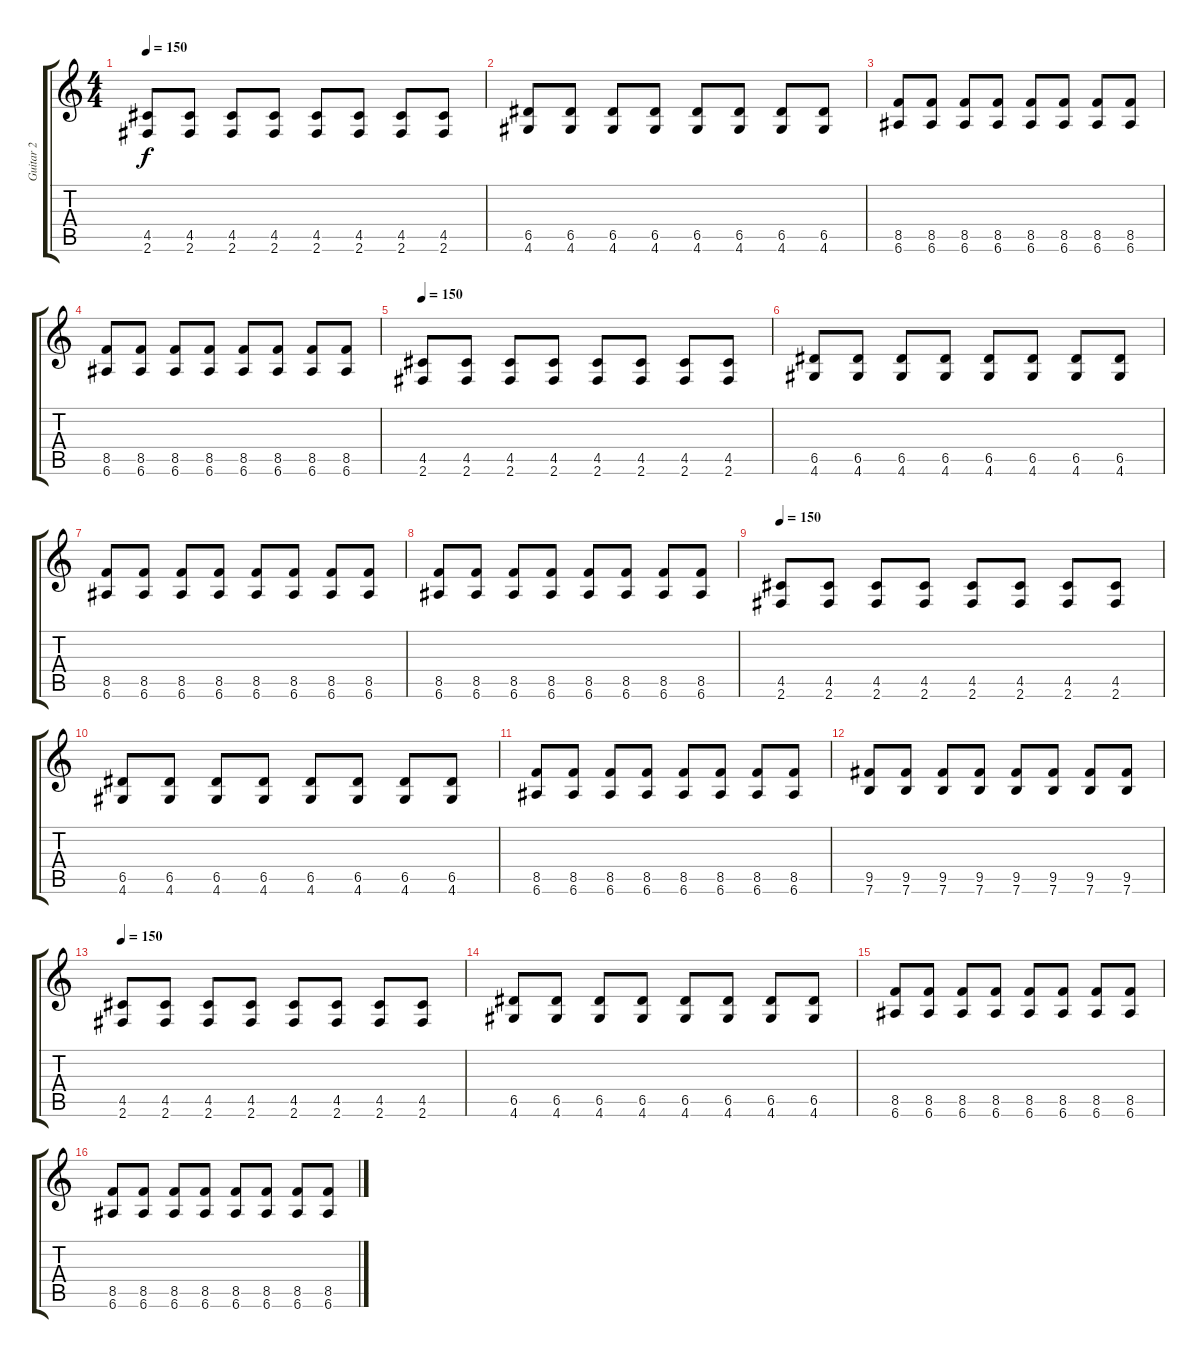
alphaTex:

\track ("Guitar 2" "Guitar 2") {instrument electricguitarmuted}
\staff {score tabs}
\tuning (E4 B3 G3 D3 A2 E2) {hide}
\ts (4 4)
\tempo 150
\clef g2
\ks c
(4.5 2.6).8{dy f volume 10 instrument distortionguitar} (4.5 2.6).8 (4.5 2.6).8 (4.5 2.6).8 (4.5 2.6).8 (4.5 2.6).8 (4.5 2.6).8 (4.5 2.6).8 |
(6.5 4.6).8 (6.5 4.6).8 (6.5 4.6).8 (6.5 4.6).8 (6.5 4.6).8 (6.5 4.6).8 (6.5 4.6).8 (6.5 4.6).8 |
(8.5 6.6).8 (8.5 6.6).8 (8.5 6.6).8 (8.5 6.6).8 (8.5 6.6).8 (8.5 6.6).8 (8.5 6.6).8 (8.5 6.6).8 |
(8.5 6.6).8 (8.5 6.6).8 (8.5 6.6).8 (8.5 6.6).8 (8.5 6.6).8 (8.5 6.6).8 (8.5 6.6).8 (8.5 6.6).8 |
\tempo 150
(4.5 2.6).8{instrument distortionguitar} (4.5 2.6).8 (4.5 2.6).8 (4.5 2.6).8 (4.5 2.6).8 (4.5 2.6).8 (4.5 2.6).8 (4.5 2.6).8 |
(6.5 4.6).8 (6.5 4.6).8 (6.5 4.6).8 (6.5 4.6).8 (6.5 4.6).8 (6.5 4.6).8 (6.5 4.6).8 (6.5 4.6).8 |
(8.5 6.6).8 (8.5 6.6).8 (8.5 6.6).8 (8.5 6.6).8 (8.5 6.6).8 (8.5 6.6).8 (8.5 6.6).8 (8.5 6.6).8 |
(8.5 6.6).8 (8.5 6.6).8 (8.5 6.6).8 (8.5 6.6).8 (8.5 6.6).8 (8.5 6.6).8 (8.5 6.6).8 (8.5 6.6).8 |
\tempo 150
(4.5 2.6).8{instrument distortionguitar} (4.5 2.6).8 (4.5 2.6).8 (4.5 2.6).8 (4.5 2.6).8 (4.5 2.6).8 (4.5 2.6).8 (4.5 2.6).8 |
(6.5 4.6).8 (6.5 4.6).8 (6.5 4.6).8 (6.5 4.6).8 (6.5 4.6).8 (6.5 4.6).8 (6.5 4.6).8 (6.5 4.6).8 |
(8.5 6.6).8 (8.5 6.6).8 (8.5 6.6).8 (8.5 6.6).8 (8.5 6.6).8 (8.5 6.6).8 (8.5 6.6).8 (8.5 6.6).8 |
(9.5 7.6).8 (9.5 7.6).8 (9.5 7.6).8 (9.5 7.6).8 (9.5 7.6).8 (9.5 7.6).8 (9.5 7.6).8 (9.5 7.6).8 |
\tempo 150
(4.5 2.6).8{instrument distortionguitar} (4.5 2.6).8 (4.5 2.6).8 (4.5 2.6).8 (4.5 2.6).8 (4.5 2.6).8 (4.5 2.6).8 (4.5 2.6).8 |
(6.5 4.6).8 (6.5 4.6).8 (6.5 4.6).8 (6.5 4.6).8 (6.5 4.6).8 (6.5 4.6).8 (6.5 4.6).8 (6.5 4.6).8 |
(8.5 6.6).8 (8.5 6.6).8 (8.5 6.6).8 (8.5 6.6).8 (8.5 6.6).8 (8.5 6.6).8 (8.5 6.6).8 (8.5 6.6).8 |
(8.5 6.6).8 (8.5 6.6).8 (8.5 6.6).8 (8.5 6.6).8 (8.5 6.6).8 (8.5 6.6).8 (8.5 6.6).8 (8.5 6.6).8
